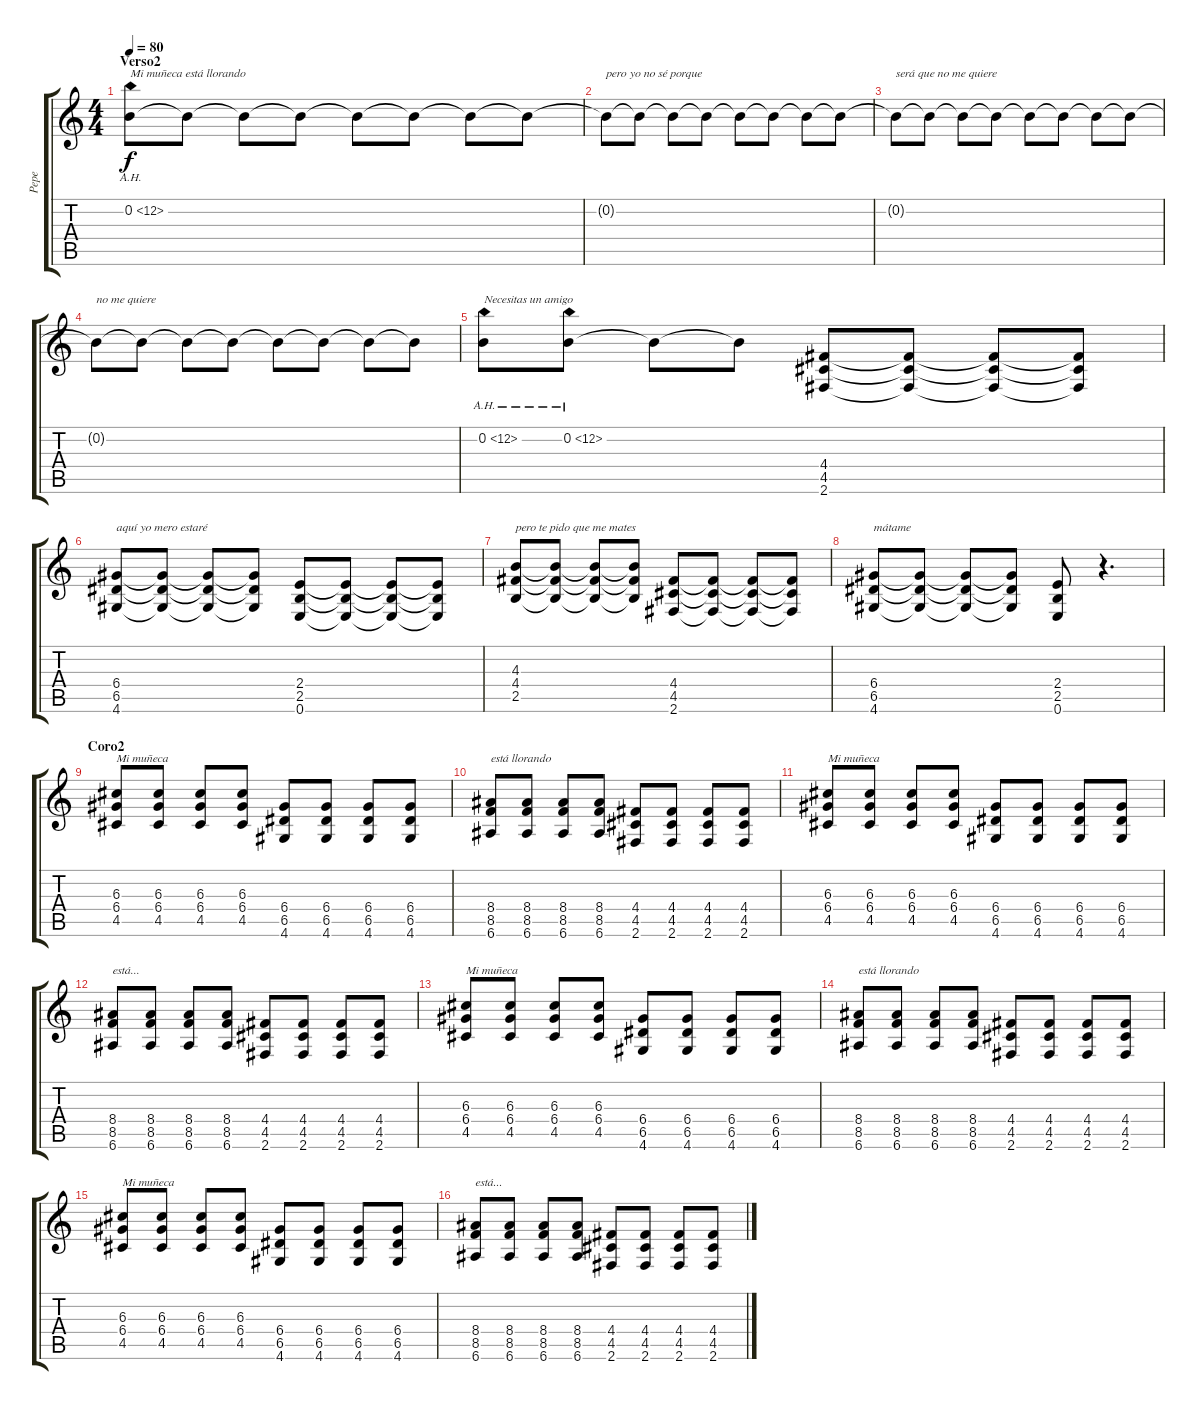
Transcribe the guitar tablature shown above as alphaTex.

\track ("Pepe" "Pepe") {instrument distortionguitar}
\staff {score tabs}
\tuning (E4 B3 G3 D3 A2 E2) {hide}
\ts (4 4)
\section ("" "Verso2")
\tempo 80
\clef g2
\ks c
0.2{ah 12}.8{txt "Mi muñeca está llorando" dy f volume 5} 0.2{t}.8 0.2{t}.8 0.2{t}.8 0.2{t}.8 0.2{t}.8 0.2{t}.8 0.2{t}.8 |
0.2{t}.8{txt "pero yo no sé porque"} 0.2{t}.8 0.2{t}.8 0.2{t}.8{volume 13} 0.2{t}.8 0.2{t}.8 0.2{t}.8 0.2{t}.8 |
0.2{t}.8{txt "será que no me quiere"} 0.2{t}.8 0.2{t}.8 0.2{t}.8 0.2{t}.8 0.2{t}.8 0.2{t}.8 0.2{t}.8 |
0.2{t}.8{txt "no me quiere" volume 16} 0.2{t}.8 0.2{t}.8 0.2{t}.8 0.2{t}.8 0.2{t}.8 0.2{t}.8 0.2{t}.8 |
0.2{ah 12}.8{txt "Necesitas un amigo" volume 13} 0.2{ah 12}.8 0.2{t}.8 0.2{t}.8 (4.4 4.5 2.6).8{volume 13} (4.4{t} 4.5{t} 2.6{t}).8 (4.4{t} 4.5{t} 2.6{t}).8 (4.4{t} 4.5{t} 2.6{t}).8 |
(6.4 6.5 4.6).8{txt "aquí yo mero estaré"} (6.4{t} 6.5{t} 4.6{t}).8 (6.4{t} 6.5{t} 4.6{t}).8 (6.4{t} 6.5{t} 4.6{t}).8 (2.4 2.5 0.6).8 (2.4{t} 2.5{t} 0.6{t}).8 (2.4{t} 2.5{t} 0.6{t}).8 (2.4{t} 2.5{t} 0.6{t}).8 |
(4.3 4.4 2.5).8{txt "pero te pido que me mates"} (4.3{t} 4.4{t} 2.5{t}).8 (4.3{t} 4.4{t} 2.5{t}).8 (4.3{t} 4.4{t} 2.5{t}).8 (4.4 4.5 2.6).8 (4.4{t} 4.5{t} 2.6{t}).8 (4.4{t} 4.5{t} 2.6{t}).8 (4.4{t} 4.5{t} 2.6{t}).8 |
(6.4 6.5 4.6).8{txt "mátame"} (6.4{t} 6.5{t} 4.6{t}).8 (6.4{t} 6.5{t} 4.6{t}).8 (6.4{t} 6.5{t} 4.6{t}).8 (2.4 2.5 0.6).8 r.4{d} |
\section ("" "Coro2")
(6.3 6.4 4.5).8{txt "Mi muñeca"} (6.3 6.4 4.5).8 (6.3 6.4 4.5).8 (6.3 6.4 4.5).8 (6.4 6.5 4.6).8 (6.4 6.5 4.6).8 (6.4 6.5 4.6).8 (6.4 6.5 4.6).8 |
(8.4 8.5 6.6).8{txt "está llorando"} (8.4 8.5 6.6).8 (8.4 8.5 6.6).8 (8.4 8.5 6.6).8 (4.4 4.5 2.6).8 (4.4 4.5 2.6).8 (4.4 4.5 2.6).8 (4.4 4.5 2.6).8 |
(6.3 6.4 4.5).8{txt "Mi muñeca"} (6.3 6.4 4.5).8 (6.3 6.4 4.5).8 (6.3 6.4 4.5).8 (6.4 6.5 4.6).8 (6.4 6.5 4.6).8 (6.4 6.5 4.6).8 (6.4 6.5 4.6).8 |
(8.4 8.5 6.6).8{txt "está..."} (8.4 8.5 6.6).8 (8.4 8.5 6.6).8 (8.4 8.5 6.6).8 (4.4 4.5 2.6).8 (4.4 4.5 2.6).8 (4.4 4.5 2.6).8 (4.4 4.5 2.6).8 |
(6.3 6.4 4.5).8{txt "Mi muñeca"} (6.3 6.4 4.5).8 (6.3 6.4 4.5).8 (6.3 6.4 4.5).8 (6.4 6.5 4.6).8 (6.4 6.5 4.6).8 (6.4 6.5 4.6).8 (6.4 6.5 4.6).8 |
(8.4 8.5 6.6).8{txt "está llorando"} (8.4 8.5 6.6).8 (8.4 8.5 6.6).8 (8.4 8.5 6.6).8 (4.4 4.5 2.6).8 (4.4 4.5 2.6).8 (4.4 4.5 2.6).8 (4.4 4.5 2.6).8 |
(6.3 6.4 4.5).8{txt "Mi muñeca"} (6.3 6.4 4.5).8 (6.3 6.4 4.5).8 (6.3 6.4 4.5).8 (6.4 6.5 4.6).8 (6.4 6.5 4.6).8 (6.4 6.5 4.6).8 (6.4 6.5 4.6).8 |
(8.4 8.5 6.6).8{txt "está..."} (8.4 8.5 6.6).8 (8.4 8.5 6.6).8 (8.4 8.5 6.6).8 (4.4 4.5 2.6).8 (4.4 4.5 2.6).8 (4.4 4.5 2.6).8 (4.4 4.5 2.6).8
